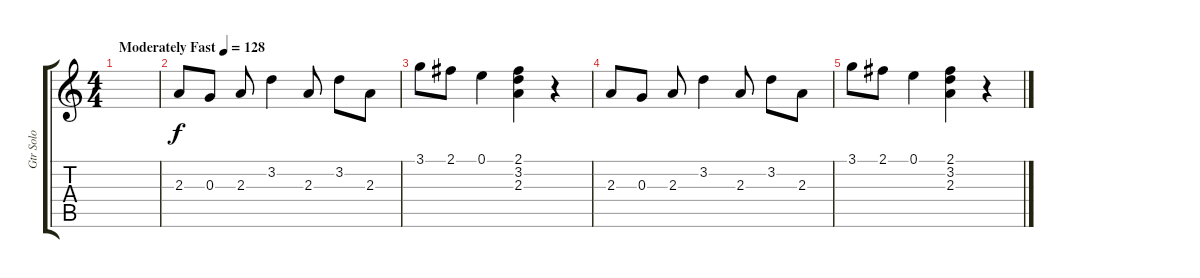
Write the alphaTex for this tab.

\track ("Gtr Solo" "Gtr Solo") {instrument distortionguitar}
\staff {score tabs}
\tuning (E4 B3 G3 D3 A2 E2) {hide}
\ts (4 4)
\tempo (128 "Moderately Fast")
\clef g2
\ks c
|
2.3.8 0.3.8 2.3.8 3.2.4 2.3.8 3.2.8 2.3.8 |
3.1.8 2.1.8 0.1.4 (2.1 3.2 2.3).4 r.4 |
2.3.8 0.3.8 2.3.8 3.2.4 2.3.8 3.2.8 2.3.8 |
3.1.8 2.1.8 0.1.4 (2.1 3.2 2.3).4 r.4
